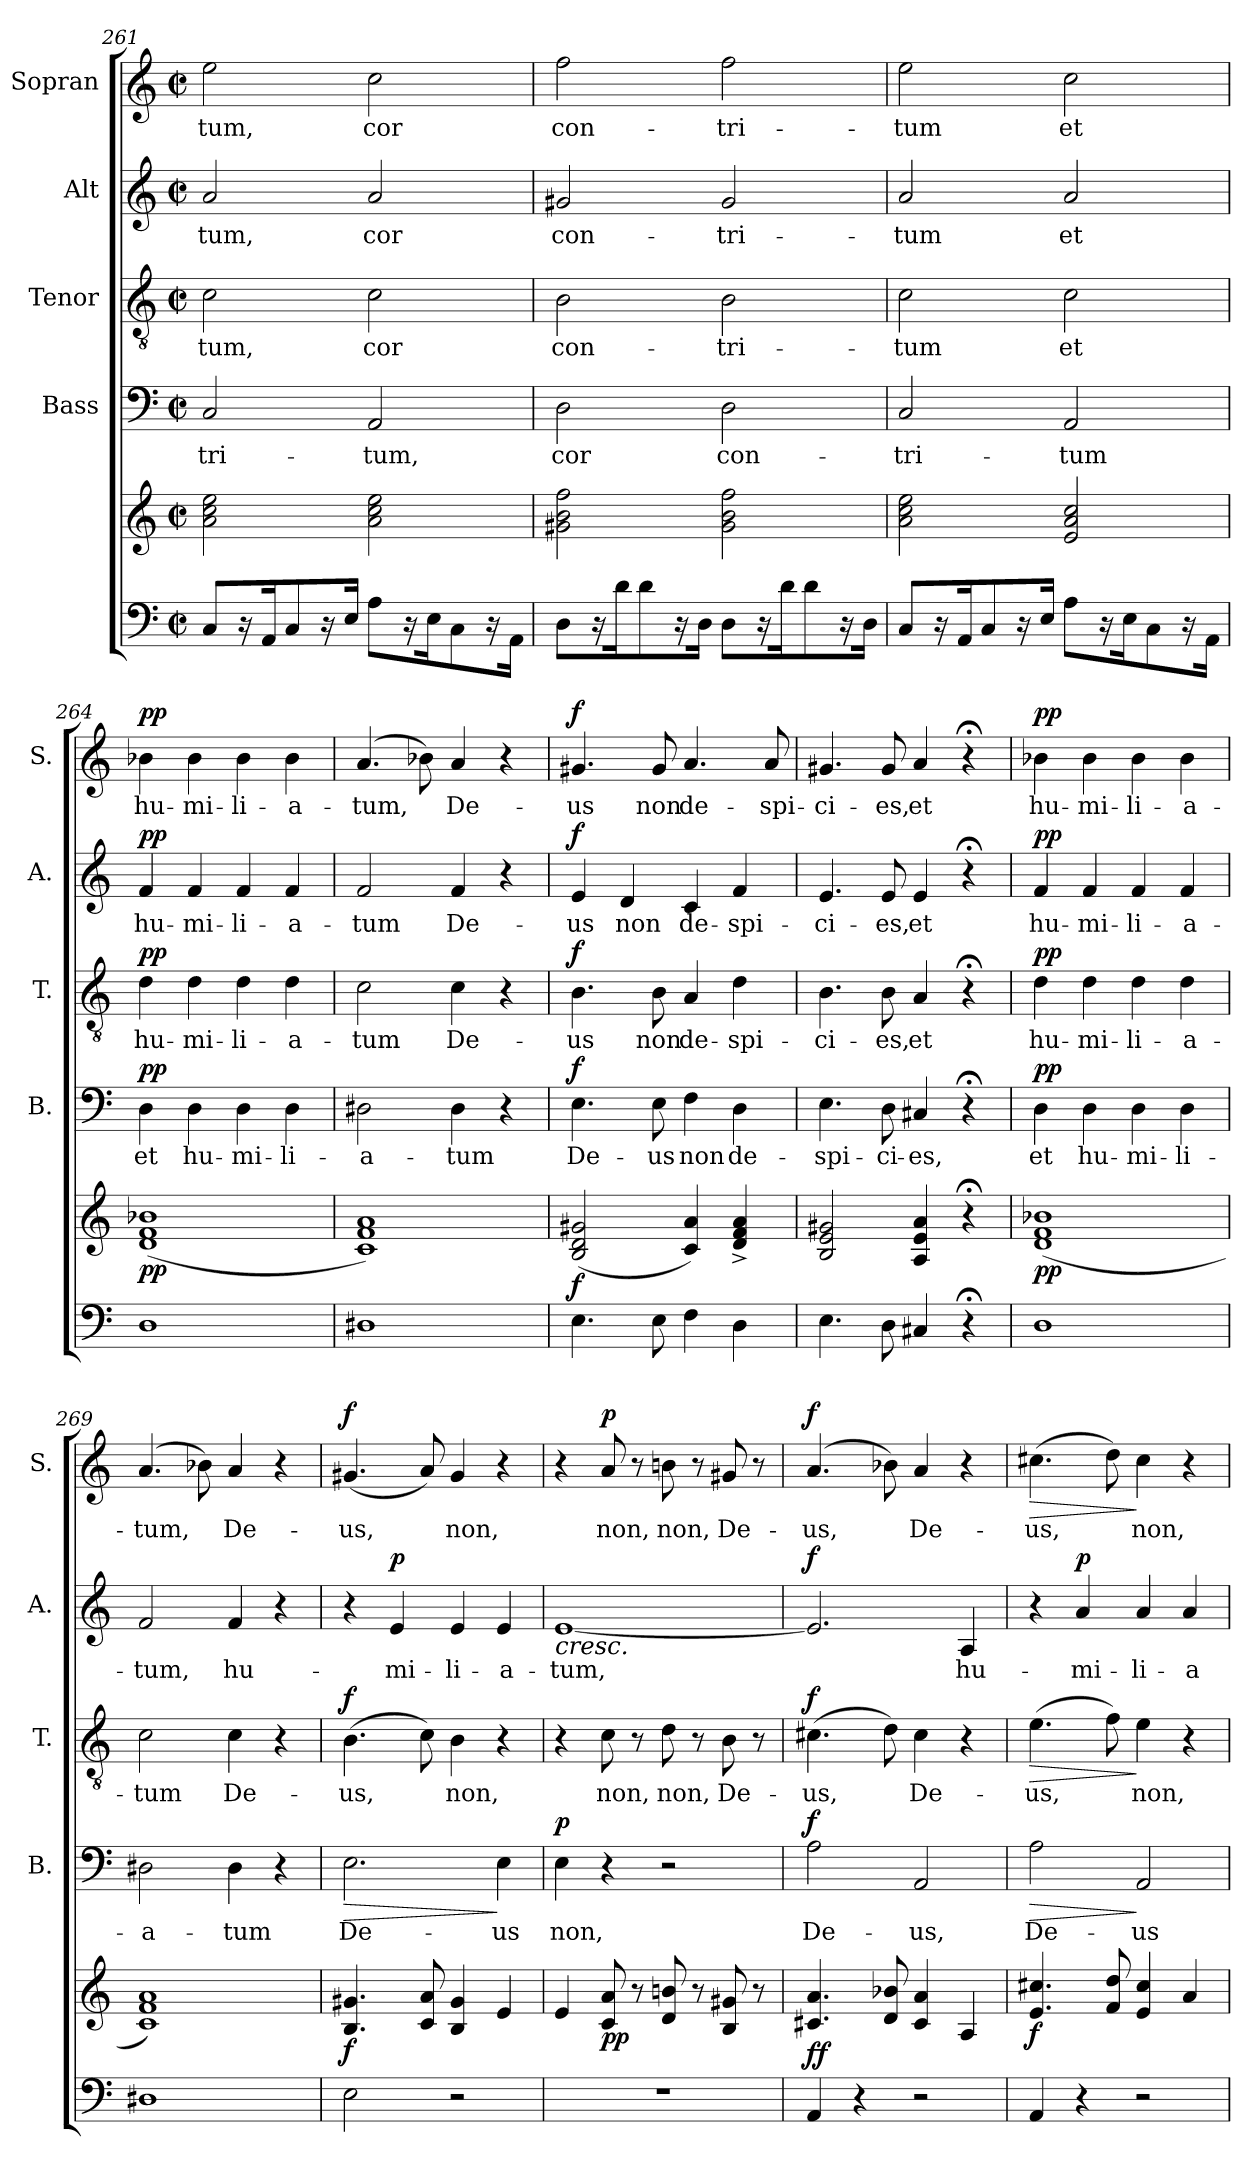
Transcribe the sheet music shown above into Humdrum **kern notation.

**kern	**kern	**dynam	**kern	**text	**dynam	**kern	**text	**dynam	**kern	**text	**dynam	**kern	**text	**dynam
*part5	*part5	*part5	*part4	*part4	*part4	*part3	*part3	*part3	*part2	*part2	*part2	*part1	*part1	*part1
*staff6	*staff5	*staff5/6	*staff4	*staff4	*staff4	*staff3	*staff3	*staff3	*staff2	*staff2	*staff2	*staff1	*staff1	*staff1
*	*	*	*I"Bass	*	*	*I"Tenor	*	*	*I"Alt	*	*	*I"Sopran	*	*
*	*	*	*I'B.	*	*	*I'T.	*	*	*I'A.	*	*	*I'S.	*	*
*clefF4	*clefG2	*	*clefF4	*	*	*clefGv2	*	*	*clefG2	*	*	*clefG2	*	*
*k[]	*k[]	*	*k[]	*	*	*k[]	*	*	*k[]	*	*	*k[]	*	*
*C:	*C:	*	*C:	*	*	*C:	*	*	*C:	*	*	*C:	*	*
*M2/2	*M2/2	*	*M2/2	*	*	*M2/2	*	*	*M2/2	*	*	*M2/2	*	*
*met(c|)	*met(c|)	*	*met(c|)	*	*	*met(c|)	*	*	*met(c|)	*	*	*met(c|)	*	*
=261	=261	=261	=261	=261	=261	=261	=261	=261	=261	=261	=261	=261	=261	=261
!	!	!	!	!LO:LY:b	!	!	!LO:LY:b	!	!	!LO:LY:b	!	!	!LO:LY:b	!
8C/L	2a\ 2cc\ 2ee\	.	2C/	-tri-	.	2c\	-tum,	.	2a/	-tum,	.	2ee\	-tum,	.
16r	.	.	.	.	.	.	.	.	.	.	.	.	.	.
16AA/k	.	.	.	.	.	.	.	.	.	.	.	.	.	.
8C/	.	.	.	.	.	.	.	.	.	.	.	.	.	.
16r	.	.	.	.	.	.	.	.	.	.	.	.	.	.
16E/Jk	.	.	.	.	.	.	.	.	.	.	.	.	.	.
!	!	!	!	!LO:LY:b	!	!	!LO:LY:b	!	!	!LO:LY:b	!	!	!LO:LY:b	!
8A\L	2a\ 2cc\ 2ee\	.	2AA/	-tum,	.	2c\	cor	.	2a/	cor	.	2cc\	cor	.
16r	.	.	.	.	.	.	.	.	.	.	.	.	.	.
16E\k	.	.	.	.	.	.	.	.	.	.	.	.	.	.
8C\	.	.	.	.	.	.	.	.	.	.	.	.	.	.
16r	.	.	.	.	.	.	.	.	.	.	.	.	.	.
16AA\Jk	.	.	.	.	.	.	.	.	.	.	.	.	.	.
=262	=262	=262	=262	=262	=262	=262	=262	=262	=262	=262	=262	=262	=262	=262
!	!	!	!	!LO:LY:b	!	!	!LO:LY:b	!	!	!LO:LY:b	!	!	!LO:LY:b	!
8D\L	2g#X\ 2b\ 2ff\	.	2D\	cor	.	2B\	con-	.	2g#X/	con-	.	2ff\	con-	.
16r	.	.	.	.	.	.	.	.	.	.	.	.	.	.
16d\k	.	.	.	.	.	.	.	.	.	.	.	.	.	.
8d\	.	.	.	.	.	.	.	.	.	.	.	.	.	.
16r	.	.	.	.	.	.	.	.	.	.	.	.	.	.
16D\Jk	.	.	.	.	.	.	.	.	.	.	.	.	.	.
!	!	!	!	!LO:LY:b	!	!	!LO:LY:b	!	!	!LO:LY:b	!	!	!LO:LY:b	!
8D\L	2g#\ 2b\ 2ff\	.	2D\	con-	.	2B\	-tri-	.	2g#/	-tri-	.	2ff\	-tri-	.
16r	.	.	.	.	.	.	.	.	.	.	.	.	.	.
16d\k	.	.	.	.	.	.	.	.	.	.	.	.	.	.
8d\	.	.	.	.	.	.	.	.	.	.	.	.	.	.
16r	.	.	.	.	.	.	.	.	.	.	.	.	.	.
16D\Jk	.	.	.	.	.	.	.	.	.	.	.	.	.	.
=263	=263	=263	=263	=263	=263	=263	=263	=263	=263	=263	=263	=263	=263	=263
!	!	!	!	!LO:LY:b	!	!	!LO:LY:b	!	!	!LO:LY:b	!	!	!LO:LY:b	!
8C/L	2a\ 2cc\ 2ee\	.	2C/	-tri-	.	2c\	-tum	.	2a/	-tum	.	2ee\	-tum	.
16r	.	.	.	.	.	.	.	.	.	.	.	.	.	.
16AA/k	.	.	.	.	.	.	.	.	.	.	.	.	.	.
8C/	.	.	.	.	.	.	.	.	.	.	.	.	.	.
16r	.	.	.	.	.	.	.	.	.	.	.	.	.	.
16E/Jk	.	.	.	.	.	.	.	.	.	.	.	.	.	.
!	!	!	!	!LO:LY:b	!	!	!LO:LY:b	!	!	!LO:LY:b	!	!	!LO:LY:b	!
8A\L	2e/ 2a/ 2cc/	.	2AA/	-tum	.	2c\	et	.	2a/	et	.	2cc\	et	.
16r	.	.	.	.	.	.	.	.	.	.	.	.	.	.
16E\k	.	.	.	.	.	.	.	.	.	.	.	.	.	.
8C\	.	.	.	.	.	.	.	.	.	.	.	.	.	.
16r	.	.	.	.	.	.	.	.	.	.	.	.	.	.
16AA\Jk	.	.	.	.	.	.	.	.	.	.	.	.	.	.
!!LO:PB:g=z
=264	=264	=264	=264	=264	=264	=264	=264	=264	=264	=264	=264	=264	=264	=264
!	!	!LO:DY:b	!	!LO:LY:b	!LO:DY:a	!	!LO:LY:b	!LO:DY:a	!	!LO:LY:b	!LO:DY:a	!	!LO:LY:b	!LO:DY:a
1D	(<1d 1f 1b-X	pp	4D\	et	pp	4d\	hu-	pp	4f/	hu-	pp	4b-X\	hu-	pp
!	!	!	!	!LO:LY:b	!	!	!LO:LY:b	!	!	!LO:LY:b	!	!	!LO:LY:b	!
.	.	.	4D\	hu-	.	4d\	-mi-	.	4f/	-mi-	.	4b-\	-mi-	.
!	!	!	!	!LO:LY:b	!	!	!LO:LY:b	!	!	!LO:LY:b	!	!	!LO:LY:b	!
.	.	.	4D\	-mi-	.	4d\	-li-	.	4f/	-li-	.	4b-\	-li-	.
!	!	!	!	!LO:LY:b	!	!	!LO:LY:b	!	!	!LO:LY:b	!	!	!LO:LY:b	!
.	.	.	4D\	-li-	.	4d\	-a-	.	4f/	-a-	.	4b-\	-a-	.
=265	=265	=265	=265	=265	=265	=265	=265	=265	=265	=265	=265	=265	=265	=265
!	!	!	!	!LO:LY:b	!	!	!LO:LY:b	!	!	!LO:LY:b	!	!	!LO:LY:b	!
1D#X	1c 1f 1a)	.	2D#X\	-a-	.	2c\	-tum	.	2f/	-tum	.	(4.a/	-tum,	.
.	.	.	.	.	.	.	.	.	.	.	.	8b-X\)	.	.
!	!	!	!	!LO:LY:b	!	!	!LO:LY:b	!	!	!LO:LY:b	!	!	!LO:LY:b	!
.	.	.	4D#\	-tum	.	4c\	De-	.	4f/	De-	.	4a/	De-	.
.	.	.	4r	.	.	4r	.	.	4r	.	.	4r	.	.
=266	=266	=266	=266	=266	=266	=266	=266	=266	=266	=266	=266	=266	=266	=266
!	!	!LO:DY:b	!	!LO:LY:b	!LO:DY:a	!	!LO:LY:b	!LO:DY:a	!	!LO:LY:b	!LO:DY:a	!	!LO:LY:b	!LO:DY:a
4.E\	(<2B/ 2d/ 2g#X/	f	4.E\	De-	f	4.B\	-us	f	4e/	-us	f	4.g#X/	-us	f
!	!	!	!	!	!	!	!	!	!	!LO:LY:b	!	!	!	!
.	.	.	.	.	.	.	.	.	4d/	non	.	.	.	.
!	!	!	!	!LO:LY:b	!	!	!LO:LY:b	!	!	!	!	!	!LO:LY:b	!
8E\	.	.	8E\	-us	.	8B\	non	.	.	.	.	8g#/	non	.
!	!	!	!	!LO:LY:b	!	!	!LO:LY:b	!	!	!LO:LY:b	!	!	!LO:LY:b	!
4F\	4c/ 4a/)	.	4F\	non	.	4A/	de-	.	4c/	de-	.	4.a/	de-	.
!	!	!	!	!LO:LY:b	!	!	!LO:LY:b	!	!	!LO:LY:b	!	!	!	!
4D\	4d/^< 4f/^< 4a/^<	.	4D\	de-	.	4d\	-spi-	.	4f/	-spi-	.	.	.	.
!	!	!	!	!	!	!	!	!	!	!	!	!	!LO:LY:b	!
.	.	.	.	.	.	.	.	.	.	.	.	8a/	-spi-	.
=267	=267	=267	=267	=267	=267	=267	=267	=267	=267	=267	=267	=267	=267	=267
!	!	!	!	!LO:LY:b	!	!	!LO:LY:b	!	!	!LO:LY:b	!	!	!LO:LY:b	!
4.E\	2B/ 2e/ 2g#X/	.	4.E\	-spi-	.	4.B\	-ci-	.	4.e/	-ci-	.	4.g#X/	-ci-	.
!	!	!	!	!LO:LY:b	!	!	!LO:LY:b	!	!	!LO:LY:b	!	!	!LO:LY:b	!
8D\	.	.	8D\	-ci-	.	8B\	-es,	.	8e/	-es,	.	8g#/	-es,	.
!	!	!	!	!LO:LY:b	!	!	!LO:LY:b	!	!	!LO:LY:b	!	!	!LO:LY:b	!
4C#X/	4A/ 4e/ 4a/	.	4C#X/	-es,	.	4A/	et	.	4e/	et	.	4a/	et	.
4r;<	4r;<	.	4r;<	.	.	4r;<	.	.	4r;<	.	.	4r;<	.	.
=268	=268	=268	=268	=268	=268	=268	=268	=268	=268	=268	=268	=268	=268	=268
!	!	!LO:DY:b	!	!LO:LY:b	!LO:DY:a	!	!LO:LY:b	!LO:DY:a	!	!LO:LY:b	!LO:DY:a	!	!LO:LY:b	!LO:DY:a
1D	(<1d 1f 1b-X	pp	4D\	et	pp	4d\	hu-	pp	4f/	hu-	pp	4b-X\	hu-	pp
!	!	!	!	!LO:LY:b	!	!	!LO:LY:b	!	!	!LO:LY:b	!	!	!LO:LY:b	!
.	.	.	4D\	hu-	.	4d\	-mi-	.	4f/	-mi-	.	4b-\	-mi-	.
!	!	!	!	!LO:LY:b	!	!	!LO:LY:b	!	!	!LO:LY:b	!	!	!LO:LY:b	!
.	.	.	4D\	-mi-	.	4d\	-li-	.	4f/	-li-	.	4b-\	-li-	.
!	!	!	!	!LO:LY:b	!	!	!LO:LY:b	!	!	!LO:LY:b	!	!	!LO:LY:b	!
.	.	.	4D\	-li-	.	4d\	-a-	.	4f/	-a-	.	4b-\	-a-	.
=269	=269	=269	=269	=269	=269	=269	=269	=269	=269	=269	=269	=269	=269	=269
!	!	!	!	!LO:LY:b	!	!	!LO:LY:b	!	!	!LO:LY:b	!	!	!LO:LY:b	!
1D#X	1c 1f 1a)	.	2D#X\	-a-	.	2c\	-tum	.	2f/	-tum,	.	(4.a/	-tum,	.
.	.	.	.	.	.	.	.	.	.	.	.	8b-X\)	.	.
!	!	!	!	!LO:LY:b	!	!	!LO:LY:b	!	!	!LO:LY:b	!	!	!LO:LY:b	!
.	.	.	4D#\	-tum	.	4c\	De-	.	4f/	hu-	.	4a/	De-	.
.	.	.	4r	.	.	4r	.	.	4r	.	.	4r	.	.
!!LO:LB:g=z
=270	=270	=270	=270	=270	=270	=270	=270	=270	=270	=270	=270	=270	=270	=270
!	!	!LO:DY:b	!	!LO:LY:b	!LO:HP:b	!	!LO:LY:b	!LO:DY:a	!	!	!	!	!LO:LY:b	!LO:DY:a
2E\	4.B/ 4.g#X/	f	2.E\	De-	>	(>4.B\	-us,	f	4r	.	.	(<4.g#X/	-us,	f
!	!	!	!	!	!	!	!	!	!	!LO:LY:b	!LO:DY:a	!	!	!
.	.	.	.	.	.	.	.	.	4e/	-mi-	p	.	.	.
.	8c/ 8a/	.	.	.	.	8c\)	.	.	.	.	.	8a/)	.	.
!	!	!	!	!	!	!	!LO:LY:b	!	!	!LO:LY:b	!	!	!LO:LY:b	!
2r	4B/ 4g#/	.	.	.	.	4B\	non,	.	4e/	-li-	.	4g#/	non,	.
!	!	!	!	!LO:LY:b	!	!	!	!	!	!LO:LY:b	!	!	!	!
.	4e/	.	4E\	-us	]	4r	.	.	4e/	-a-	.	4r	.	.
=271	=271	=271	=271	=271	=271	=271	=271	=271	=271	=271	=271	=271	=271	=271
!	!	!	!	!LO:LY:b	!LO:DY:a	!	!	!	!	!LO:LY:b	!LO:HP:b	!	!	!
1r	4e/	.	4E\	non,	p	4r	.	.	[1e	-tum,	<	4r	.	.
!	!	!LO:DY:b	!	!	!	!	!LO:LY:b	!	!	!	!	!	!LO:LY:b	!LO:DY:a
.	8c/ 8a/	pp	4r	.	.	8c\	non,	.	.	.	.	8a/	non,	p
.	8r	.	.	.	.	8r	.	.	.	.	.	8r	.	.
!	!	!	!	!	!	!	!LO:LY:b	!	!	!	!	!	!LO:LY:b	!
.	8d/ 8bn/	.	2r	.	.	8d\	non,	.	.	.	.	8bn\	non,	.
.	8r	.	.	.	.	8r	.	.	.	.	.	8r	.	.
!	!	!	!	!	!	!	!LO:LY:b	!	!	!	!	!	!LO:LY:b	!
.	8B/ 8g#X/	.	.	.	.	8B\	De-	.	.	.	.	8g#X/	De-	.
.	8r	.	.	.	.	8r	.	.	.	.	.	8r	.	.
=272	=272	=272	=272	=272	=272	=272	=272	=272	=272	=272	=272	=272	=272	=272
!	!	!LO:DY:b	!	!LO:LY:b	!LO:DY:a	!	!LO:LY:b	!LO:DY:a	!	!	!LO:DY:a	!	!LO:LY:b	!LO:DY:a
4AA/	4.c#X/ 4.a/	ff	2A\	De-	f	(>4.c#X\	-us,	f	2.e/]	.	f	(4.a/	-us,	f
4r	.	.	.	.	.	.	.	.	.	.	.	.	.	.
.	8d/ 8b-X/	.	.	.	.	8d\)	.	.	.	.	.	8b-X\)	.	.
!	!	!	!	!LO:LY:b	!	!	!LO:LY:b	!	!	!	!	!	!LO:LY:b	!
2r	4c#/ 4a/	.	2AA/	-us,	.	4c#\	De-	.	.	.	.	4a/	De-	.
!	!	!	!	!	!	!	!	!	!	!LO:LY:b	!	!	!	!
.	4A/	.	.	.	.	4r	.	.	4A/	hu-	[	4r	.	.
=273	=273	=273	=273	=273	=273	=273	=273	=273	=273	=273	=273	=273	=273	=273
!	!	!LO:DY:b	!	!LO:LY:b	!LO:HP:b	!	!LO:LY:b	!LO:HP:b	!	!	!	!	!LO:LY:b	!LO:HP:b
4AA/	4.e/ 4.cc#X/	f	2A\	De-	>	(>4.e\	-us,	>	4r	.	.	(>4.cc#X\	-us,	>
!	!	!	!	!	!	!	!	!	!	!LO:LY:b	!LO:DY:a	!	!	!
4r	.	.	.	.	.	.	.	.	4a/	-mi-	p	.	.	.
.	8f/ 8dd/	.	.	.	.	8f\)	.	.	.	.	.	8dd\)	.	.
!	!	!	!	!LO:LY:b	!	!	!LO:LY:b	!	!	!LO:LY:b	!	!	!LO:LY:b	!
2r	4e/ 4cc#/	.	2AA/	-us	]	4e\	non,	]	4a/	-li-	.	4cc#\	non,	]
!	!	!	!	!	!	!	!	!	!	!LO:LY:b	!	!	!	!
.	4a/	.	.	.	.	4r	.	.	4a/	-a-	.	4r	.	.
=	=	=	=	=	=	=	=	=	=	=	=	=	=	=
*-	*-	*-	*-	*-	*-	*-	*-	*-	*-	*-	*-	*-	*-	*-
